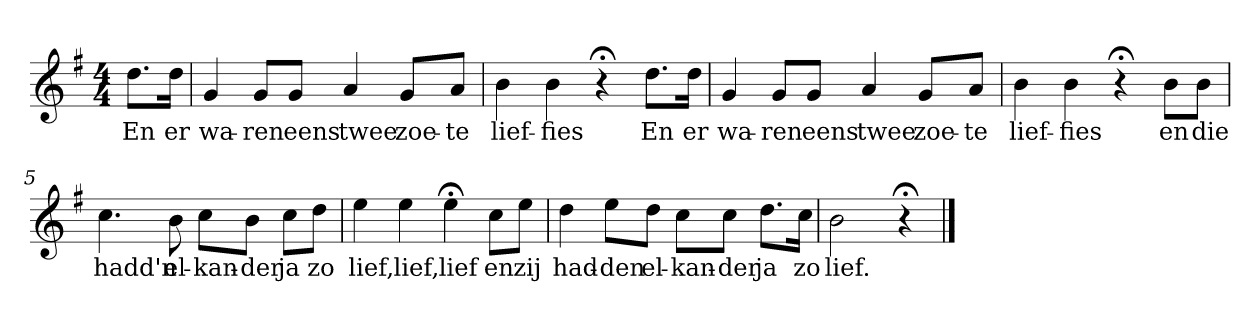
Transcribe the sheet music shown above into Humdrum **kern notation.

**kern	**text
*part1	*part1
*staff1	*staff1
*k[f#]	*
*G:	*
*M4/4	*
*MM120	*
=	=
8.ddL	En
16ddJk	er
=1	=1
4g	wa-
8gL	-ren
8gJ	eens
4a	twee
8gL	zoe-
8aJ	-te
=2	=2
4b	lief-
4b	-fies
4r;<	.
8.ddL	En
16ddJk	er
=3	=3
4g	wa-
8gL	-ren
8gJ	eens
4a	twee
8gL	zoe-
8aJ	-te
=4	=4
4b	lief-
4b	-fies
4r;<	.
8bL	en
8bJ	die
=5	=5
4.cc	hadd'n
8b	el-
8ccL	-kan-
8bJ	-der
8ccL	ja
8ddJ	zo
=6	=6
4ee	lief,
4ee	lief,
4ee;<	lief
8ccL	en
8eeJ	zij
=7	=7
4dd	had-
8eeL	-den
8ddJ	el-
8ccL	-kan-
8ccJ	-der
8.ddL	ja
16ccJk	zo
=8	=8
2b	lief.
4r;<	.
==	==
*-	*-
